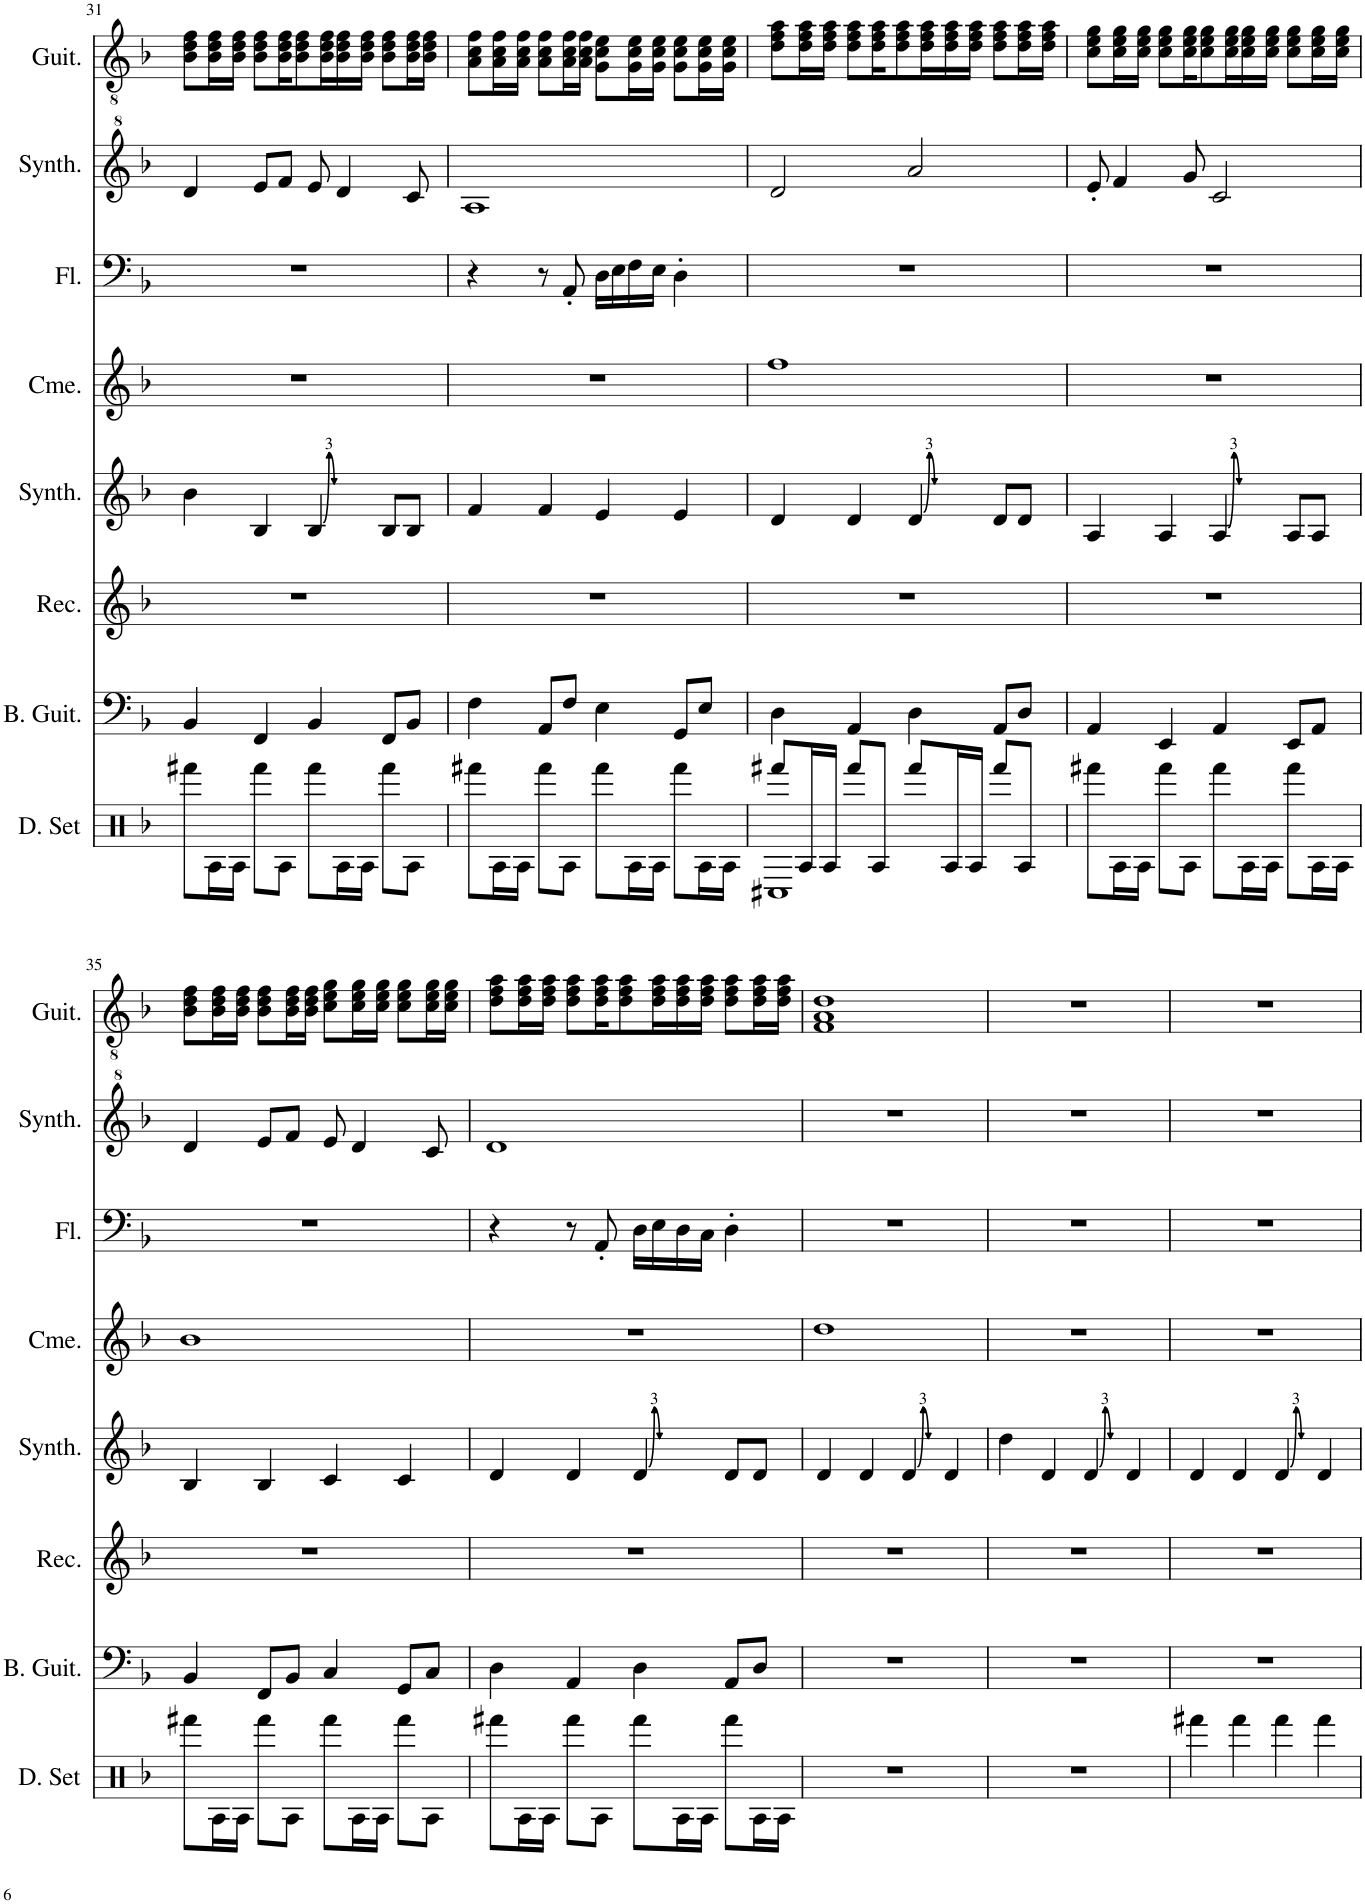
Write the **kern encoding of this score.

**kern	**kern	**kern	**kern	**kern	**kern	**kern	**kern
*part8	*part7	*part6	*part5	*part4	*part3	*part2	*part1
*staff8	*staff7	*staff6	*staff5	*staff4	*staff3	*staff2	*staff1
*I"ドラムセット	*I"ベース	*I"リコーダー	*I"エフェクト シンセサイザー	*I"チャイム	*I"フルート	*I"ブラス シンセサイザー	*I"アコースティックギター
!!LO:PB:g=z
*clefX	*clefF4	*clefG2	*clefG2	*clefG2	*clefF4	*clefG^2	*clefGv2
*	*Trd7c12	*	*	*	*	*	*
*k[b-]	*k[b-]	*k[b-]	*k[b-]	*k[b-]	*k[b-]	*k[b-]	*k[b-]
*M4/4	*M4/4	*M4/4	*M4/4	*M4/4	*M4/4	*M4/4	*M4/4
=31	=31	=31	=31	=31	=31	=31	=31
8fff#X\L	4BB-/	1r	4b-\	1r	1r	4dd/	8B-\ 8d\ 8f\L
16A\L	.	.	.	.	.	.	16B-\ 16d\ 16f\L
16A\JJ	.	.	.	.	.	.	16B-\ 16d\ 16f\JJ
8fff\L	4FF/	.	4B-/	.	.	8ee/L	8B-\ 8d\ 8f\L
8A\J	.	.	.	.	.	8ff/J	16B-\ 16d\ 16f\K
.	.	.	.	.	.	.	8B-\ 8d\ 8f\
8fff\L	4BB-/	.	4B-/	.	.	8ee/	.
.	.	.	.	.	.	.	16B-\ 16d\ 16f\L
16A\L	.	.	.	.	.	4dd/	16B-\ 16d\ 16f\
16A\JJ	.	.	.	.	.	.	16B-\ 16d\ 16f\JJ
8fff\L	8FF/L	.	8B-/L	.	.	.	8B-\ 8d\ 8f\L
8A\J	8BB-/J	.	8B-/J	.	.	8cc/	16B-\ 16d\ 16f\L
.	.	.	.	.	.	.	16B-\ 16d\ 16f\JJ
=32	=32	=32	=32	=32	=32	=32	=32
8fff#X\L	4F\	1r	4f/	1r	4r	1a	8A\ 8c\ 8f\L
16A\L	.	.	.	.	.	.	16A\ 16c\ 16f\L
16A\JJ	.	.	.	.	.	.	16A\ 16c\ 16f\JJ
8fff\L	8AA/L	.	4f/	.	8r	.	8A\ 8c\ 8f\L
8A\J	8F/J	.	.	.	8AA'/	.	16A\ 16c\ 16f\L
.	.	.	.	.	.	.	16A\ 16c\ 16f\JJ
8fff\L	4E\	.	4e/	.	16D\LL	.	8G\ 8c\ 8e\L
.	.	.	.	.	16E\	.	.
16A\L	.	.	.	.	16F\	.	16G\ 16c\ 16e\L
16A\JJ	.	.	.	.	16E\JJ	.	16G\ 16c\ 16e\JJ
8fff\L	8GG/L	.	4e/	.	4D'\	.	8G\ 8c\ 8e\L
16A\L	8E/J	.	.	.	.	.	16G\ 16c\ 16e\L
16A\JJ	.	.	.	.	.	.	16G\ 16c\ 16e\JJ
=33	=33	=33	=33	=33	=33	=33	=33
*^	*	*	*	*	*	*	*
8fff#X/L	1C#X	4D\	1r	4d/	1ff	1r	2dd/	8d\ 8f\ 8a\L
16A/L	.	.	.	.	.	.	.	16d\ 16f\ 16a\L
16A/JJ	.	.	.	.	.	.	.	16d\ 16f\ 16a\JJ
8fff/L	.	4AA/	.	4d/	.	.	.	8d\ 8f\ 8a\L
8A/J	.	.	.	.	.	.	.	16d\ 16f\ 16a\K
.	.	.	.	.	.	.	.	8d\ 8f\ 8a\
8fff/L	.	4D\	.	4d/	.	.	2aa/	.
.	.	.	.	.	.	.	.	16d\ 16f\ 16a\L
16A/L	.	.	.	.	.	.	.	16d\ 16f\ 16a\
16A/JJ	.	.	.	.	.	.	.	16d\ 16f\ 16a\JJ
8fff/L	.	8AA/L	.	8d/L	.	.	.	8d\ 8f\ 8a\L
8A/J	.	8D/J	.	8d/J	.	.	.	16d\ 16f\ 16a\L
.	.	.	.	.	.	.	.	16d\ 16f\ 16a\JJ
*v	*v	*	*	*	*	*	*	*
=34	=34	=34	=34	=34	=34	=34	=34
8fff#X\L	4AA/	1r	4A/	1r	1r	8ee'/	8c\ 8e\ 8g\L
16A\L	.	.	.	.	.	4ff/	16c\ 16e\ 16g\L
16A\JJ	.	.	.	.	.	.	16c\ 16e\ 16g\JJ
8fff\L	4EE/	.	4A/	.	.	.	8c\ 8e\ 8g\L
8A\J	.	.	.	.	.	8gg/	16c\ 16e\ 16g\K
.	.	.	.	.	.	.	8c\ 8e\ 8g\
8fff\L	4AA/	.	4A/	.	.	2cc/	.
.	.	.	.	.	.	.	16c\ 16e\ 16g\L
16A\L	.	.	.	.	.	.	16c\ 16e\ 16g\
16A\JJ	.	.	.	.	.	.	16c\ 16e\ 16g\JJ
8fff\L	8EE/L	.	8A/L	.	.	.	8c\ 8e\ 8g\L
16A\L	8AA/J	.	8A/J	.	.	.	16c\ 16e\ 16g\L
16A\JJ	.	.	.	.	.	.	16c\ 16e\ 16g\JJ
!!LO:LB:g=z
=35	=35	=35	=35	=35	=35	=35	=35
8fff#X\L	4BB-/	1r	4B-/	1b-	1r	4dd/	8B-\ 8d\ 8f\L
16A\L	.	.	.	.	.	.	16B-\ 16d\ 16f\L
16A\JJ	.	.	.	.	.	.	16B-\ 16d\ 16f\JJ
8fff\L	8FF/L	.	4B-/	.	.	8ee/L	8B-\ 8d\ 8f\L
8A\J	8BB-/J	.	.	.	.	8ff/J	16B-\ 16d\ 16f\L
.	.	.	.	.	.	.	16B-\ 16d\ 16f\JJ
8fff\L	4C/	.	4c/	.	.	8ee/	8c\ 8e\ 8g\L
16A\L	.	.	.	.	.	4dd/	16c\ 16e\ 16g\L
16A\JJ	.	.	.	.	.	.	16c\ 16e\ 16g\JJ
8fff\L	8GG/L	.	4c/	.	.	.	8c\ 8e\ 8g\L
8A\J	8C/J	.	.	.	.	8cc/	16c\ 16e\ 16g\L
.	.	.	.	.	.	.	16c\ 16e\ 16g\JJ
=36	=36	=36	=36	=36	=36	=36	=36
8fff#X\L	4D\	1r	4d/	1r	4r	1dd	8d\ 8f\ 8a\L
16A\L	.	.	.	.	.	.	16d\ 16f\ 16a\L
16A\JJ	.	.	.	.	.	.	16d\ 16f\ 16a\JJ
8fff\L	4AA/	.	4d/	.	8r	.	8d\ 8f\ 8a\L
8A\J	.	.	.	.	8AA'/	.	16d\ 16f\ 16a\K
.	.	.	.	.	.	.	8d\ 8f\ 8a\
8fff\L	4D\	.	4d/	.	16D\LL	.	.
.	.	.	.	.	16E\	.	16d\ 16f\ 16a\L
16A\L	.	.	.	.	16D\	.	16d\ 16f\ 16a\
16A\JJ	.	.	.	.	16C\JJ	.	16d\ 16f\ 16a\JJ
8fff\L	8AA/L	.	8d/L	.	4D'\	.	8d\ 8f\ 8a\L
16A\L	8D/J	.	8d/J	.	.	.	16d\ 16f\ 16a\L
16A\JJ	.	.	.	.	.	.	16d\ 16f\ 16a\JJ
=37	=37	=37	=37	=37	=37	=37	=37
1r	1r	1r	4d/	1dd	1r	1r	1F 1A 1d
.	.	.	4d/	.	.	.	.
.	.	.	4d/	.	.	.	.
.	.	.	4d/	.	.	.	.
=38	=38	=38	=38	=38	=38	=38	=38
1r	1r	1r	4dd\	1r	1r	1r	1r
.	.	.	4d/	.	.	.	.
.	.	.	4d/	.	.	.	.
.	.	.	4d/	.	.	.	.
=39	=39	=39	=39	=39	=39	=39	=39
4fff#X\	1r	1r	4d/	1r	1r	1r	1r
4fff\	.	.	4d/	.	.	.	.
4fff\	.	.	4d/	.	.	.	.
4fff\	.	.	4d/	.	.	.	.
=	=	=	=	=	=	=	=
*-	*-	*-	*-	*-	*-	*-	*-
